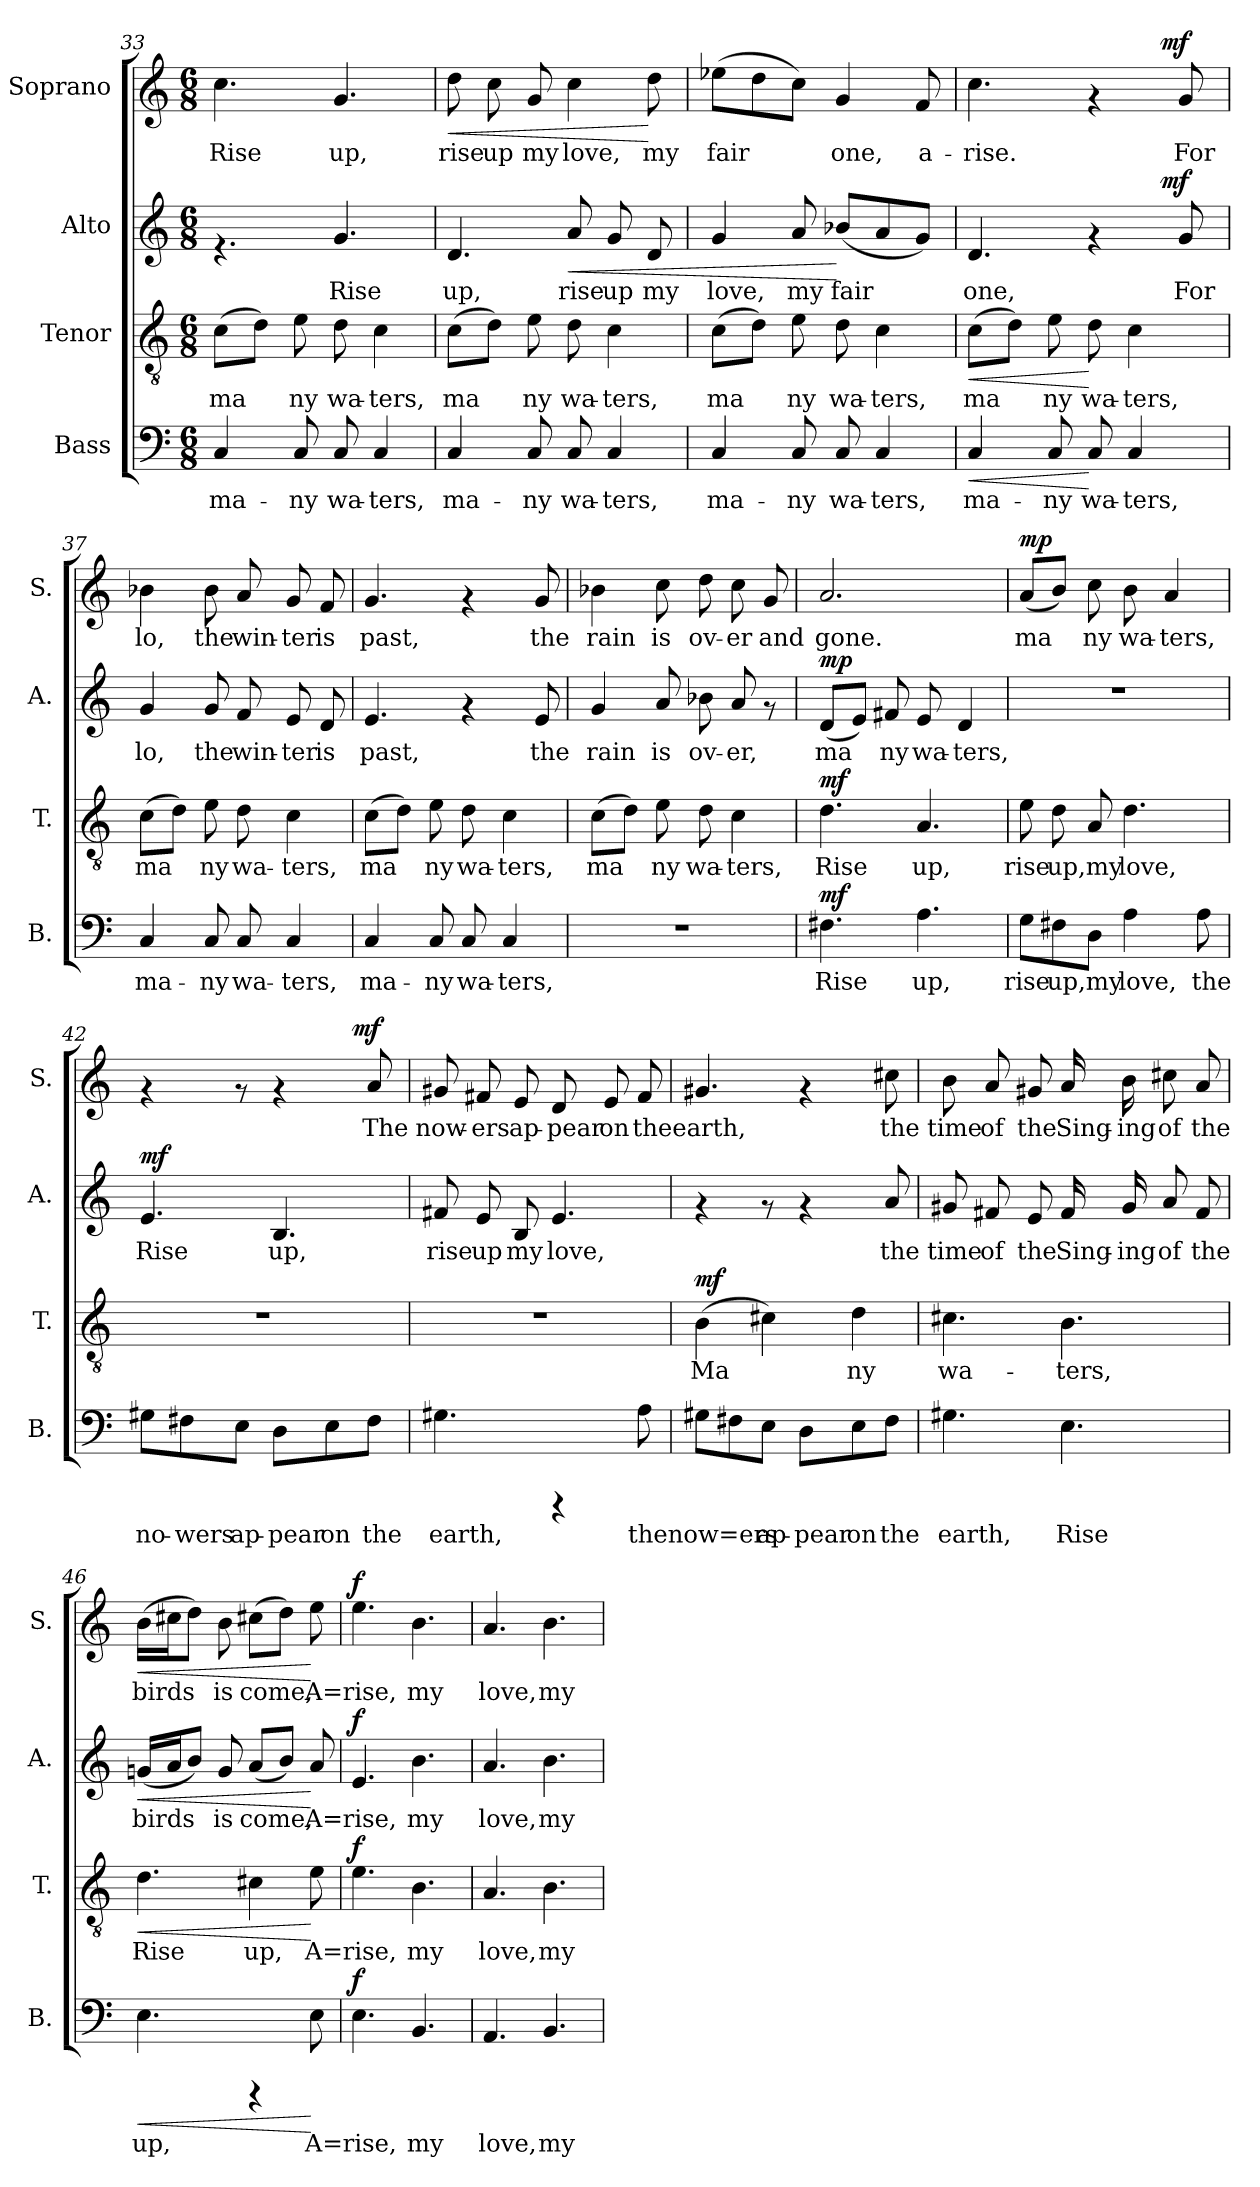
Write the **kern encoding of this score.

**kern	**text	**dynam	**kern	**text	**dynam	**kern	**text	**dynam	**kern	**text	**dynam
*part4	*part4	*part4	*part3	*part3	*part3	*part2	*part2	*part2	*part1	*part1	*part1
*staff4	*staff4	*staff4	*staff3	*staff3	*staff3	*staff2	*staff2	*staff2	*staff1	*staff1	*staff1
*I"Bass	*	*	*I"Tenor	*	*	*I"Alto	*	*	*I"Soprano	*	*
*I'B.	*	*	*I'T.	*	*	*I'A.	*	*	*I'S.	*	*
!!LO:LB:g=z
*clefF4	*	*	*clefGv2	*	*	*clefG2	*	*	*clefG2	*	*
*k[]	*	*	*k[]	*	*	*k[]	*	*	*k[]	*	*
*C:	*	*	*C:	*	*	*C:	*	*	*C:	*	*
*M6/8	*	*	*M6/8	*	*	*M6/8	*	*	*M6/8	*	*
=33	=33	=33	=33	=33	=33	=33	=33	=33	=33	=33	=33
!	!LO:LY:b:cj	!	!	!LO:LY:b:cj	!	!	!	!	!	!LO:LY:b	!
4C/	ma-	.	(>8c\L	ma-	.	4.rf	.	.	4.cc\	Rise	.
!	!	!	!	!LO:LY:b:cj	!	!	!	!	!	!	!
.	.	.	8d\J)	--	.	.	.	.	.	.	.
!	!LO:LY:b:cj	!	!	!LO:LY:b:cj	!	!	!	!	!	!	!
8C/	-ny	.	8e\	-ny	.	.	.	.	.	.	.
!	!LO:LY:b:cj	!	!	!LO:LY:b:cj	!	!	!LO:LY:b:cj	!	!	!LO:LY:b	!
8C/	wa-	.	8d\	wa-	.	4.g/	Rise	.	4.g/	up,	.
!	!LO:LY:b:cj	!	!	!LO:LY:b:cj	!	!	!	!	!	!	!
4C/	-ters,	.	4c\	-ters,	.	.	.	.	.	.	.
=34	=34	=34	=34	=34	=34	=34	=34	=34	=34	=34	=34
!	!LO:LY:b:cj	!	!	!LO:LY:b:cj	!	!	!LO:LY:b:cj	!	!	!LO:LY:b	!LO:HP:b
4C/	ma-	.	(>8c\L	ma-	.	4.d/	up,	.	8dd\	rise	<
!	!	!	!	!LO:LY:b:cj	!	!	!	!	!	!LO:LY:b	!
.	.	.	8d\J)	--	.	.	.	.	8cc\	up	.
!	!LO:LY:b:cj	!	!	!LO:LY:b:cj	!	!	!	!	!	!LO:LY:b	!
8C/	-ny	.	8e\	-ny	.	.	.	.	8g/	my	.
!	!LO:LY:b:cj	!	!	!LO:LY:b:cj	!	!	!LO:LY:b:cj	!LO:HP:b	!	!LO:LY:b	!
8C/	wa-	.	8d\	wa-	.	8a/	rise	<	4cc\	love,	.
!	!LO:LY:b:cj	!	!	!LO:LY:b:cj	!	!	!LO:LY:b:cj	!	!	!	!
4C/	-ters,	.	4c\	-ters,	.	8g/	up	.	.	.	.
!	!	!	!	!	!	!	!LO:LY:b:cj	!	!	!LO:LY:b	!
.	.	.	.	.	.	8d/	my	.	8dd\	my	[
=35	=35	=35	=35	=35	=35	=35	=35	=35	=35	=35	=35
!	!LO:LY:b:cj	!	!	!LO:LY:b:cj	!	!	!LO:LY:b:cj	!	!	!LO:LY:b	!
4C/	ma-	.	(>8c\L	ma-	.	4g/	love,	.	(>8ee-X\L	fair	.
!	!	!	!	!LO:LY:b:cj	!	!	!	!	!	!LO:LY:b	!
.	.	.	8d\J)	--	.	.	.	.	8dd\	.	.
!	!LO:LY:b:cj	!	!	!LO:LY:b:cj	!	!	!LO:LY:b:cj	!	!	!LO:LY:b	!
8C/	-ny	.	8e\	-ny	.	8a/	my	.	8cc\J)	.	.
!	!LO:LY:b:cj	!	!	!LO:LY:b:cj	!	!	!LO:LY:b:cj	!	!	!LO:LY:b	!
8C/	wa-	.	8d\	wa-	.	(<8b-X/L	fair	[	4g/	one,	.
!	!LO:LY:b:cj	!	!	!LO:LY:b:cj	!	!	!LO:LY:b:cj	!	!	!	!
4C/	-ters,	.	4c\	-ters,	.	8a/	.	.	.	.	.
!	!	!	!	!	!	!	!LO:LY:b:cj	!	!	!LO:LY:b	!
.	.	.	.	.	.	8g/J)	.	.	8f/	a-	.
=36	=36	=36	=36	=36	=36	=36	=36	=36	=36	=36	=36
!	!LO:LY:b:cj	!LO:HP:b	!	!LO:LY:b:cj	!LO:HP:b	!	!LO:LY:b:cj	!	!	!LO:LY:b	!
*	*	*	*	*	*	*^	*	*	*^	*	*
4C/	ma-	<	(>8c\L	ma-	<	4.d/	2ryy	one,	.	4.cc\	2ryy	-rise.	.
!	!	!	!	!LO:LY:b:cj	!	!	!	!	!	!	!	!	!
.	.	.	8d\J)	--	.	.	.	.	.	.	.	.	.
!	!LO:LY:b:cj	!	!	!LO:LY:b:cj	!	!	!	!	!	!	!	!	!
8C/	-ny	.	8e\	-ny	.	.	.	.	.	.	.	.	.
!	!LO:LY:b:cj	!	!	!LO:LY:b:cj	!	!	!	!	!	!	!	!	!
8C/	wa-	[	8d\	wa-	[	4rf	.	.	.	4rf	.	.	.
!	!LO:LY:b:cj	!	!	!LO:LY:b:cj	!	!	!	!	!	!	!	!	!
4C/	-ters,	.	4c\	-ters,	.	.	16.ryy	.	.	.	16.ryy	.	.
!	!	!	!	!	!	!	!	!	!LO:DY:a	!	!	!	!LO:DY:a
.	.	.	.	.	.	.	8ryy	.	mf	.	8ryy	.	mf
!	!	!	!	!	!	!	!	!LO:LY:b:cj	!	!	!	!LO:LY:b	!
.	.	.	.	.	.	8g/	.	For	.	8g/	.	For	.
.	.	.	.	.	.	.	32ryy	.	.	.	32ryy	.	.
!!LO:PB:g=z
=37	=37	=37	=37	=37	=37	=37	=37	=37	=37	=37	=37	=37	=37
!	!LO:LY:b:cj	!	!	!LO:LY:b:cj	!	!	!	!LO:LY:b:cj	!	!	!	!LO:LY:b	!
*	*	*	*	*	*	*v	*v	*	*	*	*	*	*
*	*	*	*	*	*	*	*	*	*v	*v	*	*
4C/	ma-	.	(>8c\L	ma-	.	4g/	lo,	.	4b-X\	lo,	.
!	!	!	!	!LO:LY:b:cj	!	!	!	!	!	!	!
.	.	.	8d\J)	--	.	.	.	.	.	.	.
!	!LO:LY:b:cj	!	!	!LO:LY:b:cj	!	!	!LO:LY:b:cj	!	!	!LO:LY:b	!
8C/	-ny	.	8e\	-ny	.	8g/	the	.	8b-\	the	.
!	!LO:LY:b:cj	!	!	!LO:LY:b:cj	!	!	!LO:LY:b:cj	!	!	!LO:LY:b	!
8C/	wa-	.	8d\	wa-	.	8f/	win-	.	8a/	win-	.
!	!LO:LY:b:cj	!	!	!LO:LY:b:cj	!	!	!LO:LY:b:cj	!	!	!LO:LY:b	!
4C/	-ters,	.	4c\	-ters,	.	8e/	-ter	.	8g/	-ter	.
!	!	!	!	!	!	!	!LO:LY:b:cj	!	!	!LO:LY:b	!
.	.	.	.	.	.	8d/	is	.	8f/	is	.
=38	=38	=38	=38	=38	=38	=38	=38	=38	=38	=38	=38
!	!LO:LY:b:cj	!	!	!LO:LY:b:cj	!	!	!LO:LY:b:cj	!	!	!LO:LY:b	!
4C/	ma-	.	(>8c\L	ma-	.	4.e/	past,	.	4.g/	past,	.
!	!	!	!	!LO:LY:b:cj	!	!	!	!	!	!	!
.	.	.	8d\J)	--	.	.	.	.	.	.	.
!	!LO:LY:b:cj	!	!	!LO:LY:b:cj	!	!	!	!	!	!	!
8C/	-ny	.	8e\	-ny	.	.	.	.	.	.	.
!	!LO:LY:b:cj	!	!	!LO:LY:b:cj	!	!	!	!	!	!	!
8C/	wa-	.	8d\	wa-	.	4rf	.	.	4rf	.	.
!	!LO:LY:b:cj	!	!	!LO:LY:b:cj	!	!	!	!	!	!	!
4C/	-ters,	.	4c\	-ters,	.	.	.	.	.	.	.
!	!	!	!	!	!	!	!LO:LY:b:cj	!	!	!LO:LY:b	!
.	.	.	.	.	.	8e/	the	.	8g/	the	.
=39	=39	=39	=39	=39	=39	=39	=39	=39	=39	=39	=39
!	!	!	!	!LO:LY:b:cj	!	!	!LO:LY:b:cj	!	!	!LO:LY:b	!
2.r	.	.	(>8c\L	ma-	.	4g/	rain	.	4b-X\	rain	.
!	!	!	!	!LO:LY:b:cj	!	!	!	!	!	!	!
.	.	.	8d\J)	--	.	.	.	.	.	.	.
!	!	!	!	!LO:LY:b:cj	!	!	!LO:LY:b:cj	!	!	!LO:LY:b	!
.	.	.	8e\	-ny	.	8a/	is	.	8cc\	is	.
!	!	!	!	!LO:LY:b:cj	!	!	!LO:LY:b:cj	!	!	!LO:LY:b	!
.	.	.	8d\	wa-	.	8b-X\	ov-	.	8dd\	ov-	.
!	!	!	!	!LO:LY:b:cj	!	!	!LO:LY:b:cj	!	!	!LO:LY:b	!
.	.	.	4c\	-ters,	.	8a/	-er,	.	8cc\	-er	.
!	!	!	!	!	!	!	!	!	!	!LO:LY:b	!
.	.	.	.	.	.	8rf	.	.	8g/	and	.
=40	=40	=40	=40	=40	=40	=40	=40	=40	=40	=40	=40
!	!LO:LY:b:cj	!LO:DY:a	!	!LO:LY:b:cj	!LO:DY:a	!	!LO:LY:b:cj	!LO:DY:a	!	!LO:LY:b	!
4.F#X\	Rise	mf	4.d\	Rise	mf	(<8d/L	ma-	mp	2.a/	gone.	.
!	!	!	!	!	!	!	!LO:LY:b:cj	!	!	!	!
.	.	.	.	.	.	8e/J)	--	.	.	.	.
!	!	!	!	!	!	!	!LO:LY:b:cj	!	!	!	!
.	.	.	.	.	.	8f#X/	-ny	.	.	.	.
!	!LO:LY:b:cj	!	!	!LO:LY:b:cj	!	!	!LO:LY:b:cj	!	!	!	!
4.A\	up,	.	4.A/	up,	.	8e/	wa-	.	.	.	.
!	!	!	!	!	!	!	!LO:LY:b:cj	!	!	!	!
.	.	.	.	.	.	4d/	-ters,	.	.	.	.
!!LO:LB:g=z
=41	=41	=41	=41	=41	=41	=41	=41	=41	=41	=41	=41
!	!LO:LY:b:cj	!	!	!LO:LY:b:cj	!	!	!	!	!	!LO:LY:b	!LO:DY:a
8G\L	rise	.	8e\	rise	.	2.r	.	.	(<8a/L	ma-	mp
!	!LO:LY:b:cj	!	!	!LO:LY:b:cj	!	!	!	!	!	!LO:LY:b	!
8F#X\	up,my	.	8d\	up,my	.	.	.	.	8b/J)	--	.
!	!LO:LY:b:cj	!	!	!LO:LY:b:cj	!	!	!	!	!	!LO:LY:b	!
8D\J	.	.	8A/	.	.	.	.	.	8cc\	-ny	.
!	!LO:LY:b:cj	!	!	!LO:LY:b:cj	!	!	!	!	!	!LO:LY:b	!
4A\	love,	.	4.d\	love,	.	.	.	.	8b\	wa-	.
!	!	!	!	!	!	!	!	!	!	!LO:LY:b	!
.	.	.	.	.	.	.	.	.	4a/	-ters,	.
!	!LO:LY:b:cj	!	!	!	!	!	!	!	!	!	!
8A\	the	.	.	.	.	.	.	.	.	.	.
=42	=42	=42	=42	=42	=42	=42	=42	=42	=42	=42	=42
!	!LO:LY:b:cj	!	!	!	!	!	!LO:LY:b:cj	!LO:DY:a	!	!	!
*	*	*	*	*	*	*	*	*	*^	*	*
8G#X\L	no-	.	2.r	.	.	4.e/	Rise	mf	4rf	2ryy	.	.
!	!LO:LY:b:cj	!	!	!	!	!	!	!	!	!	!	!
8F#X\	-wers	.	.	.	.	.	.	.	.	.	.	.
!	!LO:LY:b:cj	!	!	!	!	!	!	!	!	!	!	!
8E\J	ap-	.	.	.	.	.	.	.	8rf	.	.	.
!	!LO:LY:b:cj	!	!	!	!	!	!LO:LY:b:cj	!	!	!	!	!
8D\L	-pear	.	.	.	.	4.B/	up,	.	4rf	.	.	.
!	!LO:LY:b:cj	!	!	!	!	!	!	!	!	!	!	!
8E\	on	.	.	.	.	.	.	.	.	16.ryy	.	.
!	!	!	!	!	!	!	!	!	!	!	!	!LO:DY:a
.	.	.	.	.	.	.	.	.	.	8ryy	.	mf
!	!LO:LY:b:cj	!	!	!	!	!	!	!	!	!	!LO:LY:b	!
8F#\J	the	.	.	.	.	.	.	.	8a/	.	The	.
.	.	.	.	.	.	.	.	.	.	32ryy	.	.
=43	=43	=43	=43	=43	=43	=43	=43	=43	=43	=43	=43	=43
!	!LO:LY:b:cj	!	!	!	!	!	!LO:LY:b:cj	!	!	!	!LO:LY:b	!
*	*	*	*	*	*	*	*	*	*v	*v	*	*
4.G#X\	earth,	.	2.r	.	.	8f#X/	rise	.	8g#X/	now-	.
!	!	!	!	!	!	!	!LO:LY:b:cj	!	!	!LO:LY:b	!
.	.	.	.	.	.	8e/	up	.	8f#X/	-ers	.
!	!	!	!	!	!	!	!LO:LY:b:cj	!	!	!LO:LY:b	!
.	.	.	.	.	.	8B/	my	.	8e/	ap-	.
!	!	!	!	!	!	!	!LO:LY:b:cj	!	!	!LO:LY:b	!
4rCCC	.	.	.	.	.	4.e/	love,	.	8d/	-pear	.
!	!	!	!	!	!	!	!	!	!	!LO:LY:b	!
.	.	.	.	.	.	.	.	.	8e/	on	.
!	!LO:LY:b:cj	!	!	!	!	!	!	!	!	!LO:LY:b	!
8A\	thenow=ers	.	.	.	.	.	.	.	8f#/	theearth,	.
=44	=44	=44	=44	=44	=44	=44	=44	=44	=44	=44	=44
!	!LO:LY:b:cj	!	!	!LO:LY:b:cj	!LO:DY:a	!	!	!	!	!LO:LY:b	!
8G#X\L	.	.	(>4B\	Ma-	mf	4rf	.	.	4.g#X/	.	.
!	!LO:LY:b:cj	!	!	!	!	!	!	!	!	!	!
8F#X\	.	.	.	.	.	.	.	.	.	.	.
!	!LO:LY:b:cj	!	!	!LO:LY:b:cj	!	!	!	!	!	!	!
8E\J	ap-	.	4c#X\)	--	.	8rf	.	.	.	.	.
!	!LO:LY:b:cj	!	!	!	!	!	!	!	!	!	!
8D\L	-pear	.	.	.	.	4rf	.	.	4rf	.	.
!	!LO:LY:b:cj	!	!	!LO:LY:b:cj	!	!	!	!	!	!	!
8E\	on	.	4d\	-ny	.	.	.	.	.	.	.
!	!LO:LY:b:cj	!	!	!	!	!	!LO:LY:b:cj	!	!	!LO:LY:b	!
8F#\J	the	.	.	.	.	8a/	the	.	8cc#X\	the	.
!!LO:PB:g=z
=45	=45	=45	=45	=45	=45	=45	=45	=45	=45	=45	=45
!	!LO:LY:b:cj	!	!	!LO:LY:b:cj	!	!	!LO:LY:b:cj	!	!	!LO:LY:b	!
4.G#X\	earth,	.	4.c#X\	wa-	.	8g#X/	time	.	8b\	time	.
!	!	!	!	!	!	!	!LO:LY:b:cj	!	!	!LO:LY:b	!
.	.	.	.	.	.	8f#X/	of	.	8a/	of	.
!	!	!	!	!	!	!	!LO:LY:b:cj	!	!	!LO:LY:b	!
.	.	.	.	.	.	8e/	the	.	8g#X/	the	.
!	!LO:LY:b:cj	!	!	!LO:LY:b:cj	!	!	!LO:LY:b:cj	!	!	!LO:LY:b	!
4.E\	Rise	.	4.B\	-ters,	.	16f#/	Sing-	.	16a/	Sing-	.
!	!	!	!	!	!	!	!LO:LY:b:cj	!	!	!LO:LY:b	!
.	.	.	.	.	.	16g#/	-ing	.	16b\	-ing	.
!	!	!	!	!	!	!	!LO:LY:b:cj	!	!	!LO:LY:b	!
.	.	.	.	.	.	8a/	of	.	8cc#X\	of	.
!	!	!	!	!	!	!	!LO:LY:b:cj	!	!	!LO:LY:b	!
.	.	.	.	.	.	8f#/	the	.	8a/	the	.
=46	=46	=46	=46	=46	=46	=46	=46	=46	=46	=46	=46
!	!LO:LY:b:cj	!LO:HP:b	!	!LO:LY:b:cj	!LO:HP:b	!	!LO:LY:b:cj	!LO:HP:b	!	!LO:LY:b	!LO:HP:b
4.E\	up,	<	4.d\	Rise	<	(<16gn/L	birds	<	(>16b\L	birds	<
!	!	!	!	!	!	!	!LO:LY:b:cj	!	!	!LO:LY:b	!
.	.	.	.	.	.	16a/	.	.	16cc#X\	.	.
!	!	!	!	!	!	!	!LO:LY:b:cj	!	!	!LO:LY:b	!
.	.	.	.	.	.	8b/J)	.	.	8dd\J)	.	.
!	!	!	!	!	!	!	!LO:LY:b:cj	!	!	!LO:LY:b	!
.	.	.	.	.	.	8g/	is	.	8b\	is	.
!	!	!	!	!LO:LY:b:cj	!	!	!LO:LY:b:cj	!	!	!LO:LY:b	!
4rCCC	.	.	4c#X\	up,	.	(<8a/L	come,	.	(>8cc#X\L	come,	.
!	!	!	!	!	!	!	!LO:LY:b:cj	!	!	!LO:LY:b	!
.	.	.	.	.	.	8b/J)	.	.	8dd\J)	.	.
!	!LO:LY:b:cj	!	!	!LO:LY:b:cj	!	!	!LO:LY:b:cj	!	!	!LO:LY:b	!
8E\	A=rise,	[	8e\	A=rise,	[	8a/	A=rise,	[	8ee\	A=rise,	[
=47	=47	=47	=47	=47	=47	=47	=47	=47	=47	=47	=47
!	!LO:LY:b:cj	!LO:DY:a	!	!LO:LY:b:cj	!LO:DY:a	!	!LO:LY:b:cj	!LO:DY:a	!	!LO:LY:b	!LO:DY:a
4.E\	.	f	4.e\	.	f	4.e/	.	f	4.ee\	.	f
!	!LO:LY:b:cj	!	!	!LO:LY:b:cj	!	!	!LO:LY:b:cj	!	!	!LO:LY:b	!
4.BB/	my	.	4.B\	my	.	4.b\	my	.	4.b\	my	.
=48	=48	=48	=48	=48	=48	=48	=48	=48	=48	=48	=48
!	!LO:LY:b:cj	!	!	!LO:LY:b:cj	!	!	!LO:LY:b:cj	!	!	!LO:LY:b	!
4.AA/	love,	.	4.A/	love,	.	4.a/	love,	.	4.a/	love,	.
!	!LO:LY:b:cj	!	!	!LO:LY:b:cj	!	!	!LO:LY:b:cj	!	!	!LO:LY:b	!
4.BB/	my	.	4.B\	my	.	4.b\	my	.	4.b\	my	.
=	=	=	=	=	=	=	=	=	=	=	=
*-	*-	*-	*-	*-	*-	*-	*-	*-	*-	*-	*-
